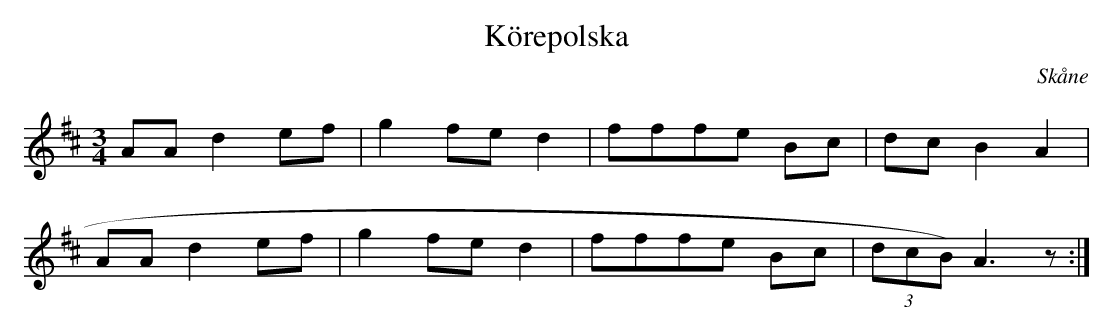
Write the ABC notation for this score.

X:1
T:Körepolska
O:Skåne
M:3/4
L:1/8
K:D
AA d2 ef | g2 fe d2 | fffe Bc | dc B2 A2 |
AA d2 ef | g2 fe d2 | fffe Bc | (3dcB) A3 z :|
